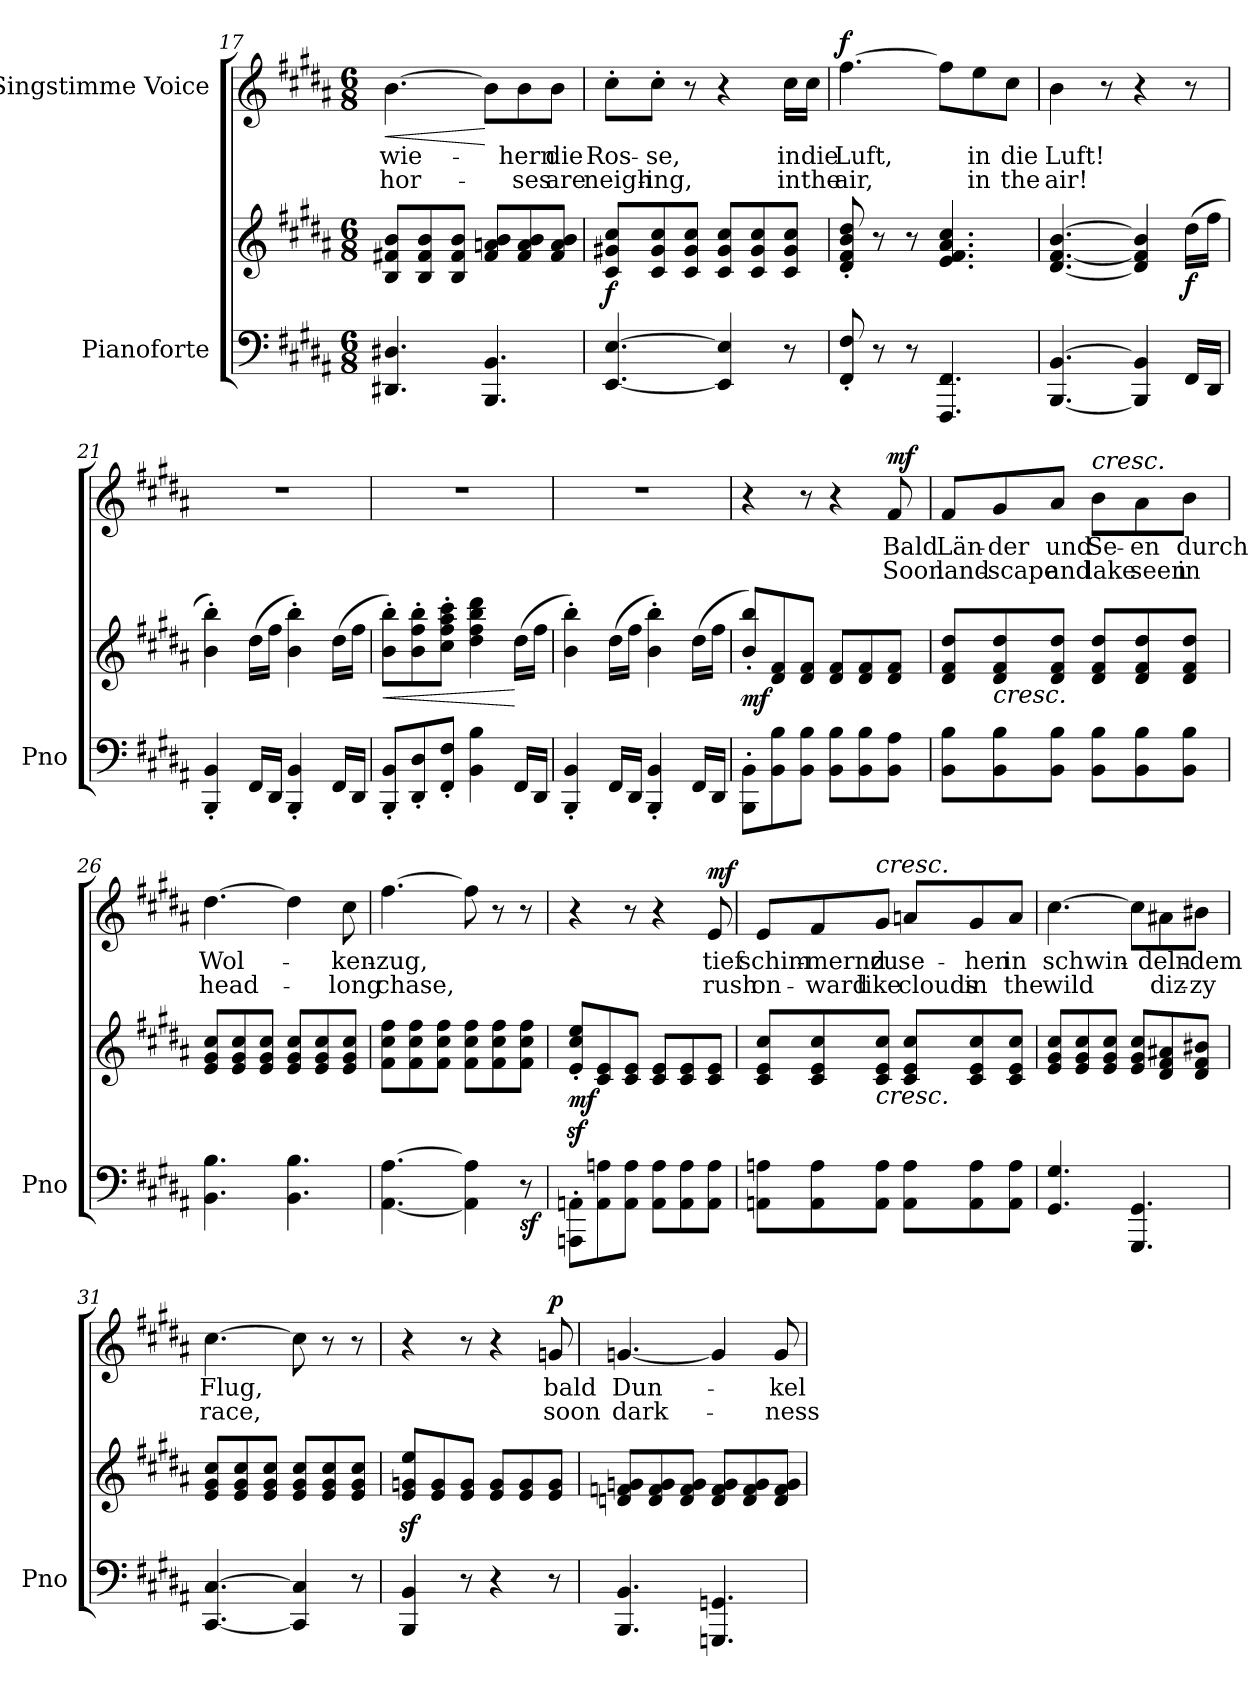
**kern	**kern	**dynam	**kern	**text	**text	**dynam
*part2	*part2	*part2	*part1	*part1	*part1	*part1
*staff3	*staff2	*staff2/3	*staff1	*staff1	*staff1	*staff1
*I"Pianoforte	*	*	*I"Singstimme Voice	*	*	*
*I'Pno	*	*	*	*	*	*
*clefF4	*clefG2	*	*clefG2	*	*	*
*k[f#c#g#d#a#]	*k[f#c#g#d#a#]	*	*k[f#c#g#d#a#]	*	*	*
*M6/8	*M6/8	*	*M6/8	*	*	*
=17	=17	=17	=17	=17	=17	=17
*^	*	*	*	*	*	*
!	!	!	!	!	!	!	!LO:HP:b
4.DD#X/ 4.D#X/	4.ryy	8B/ 8f#X/ 8b/L	.	[4.b\	wie-	hor-	<
.	.	8B/ 8f#/ 8b/	.	.	.	.	.
.	.	8B/ 8f#/ 8b/J	.	.	.	.	.
4.BBB/ 4.BB/	8ryy	8f#/ 8an/ 8b/L	.	8b\L]	.	.	[
.	8ryy	8f#/ 8a/ 8b/	.	8b\	-hern	-ses	.
.	8ryy	8f#/ 8a/ 8b/J	.	8b\J	die	are	.
=18	=18	=18	=18	=18	=18	=18	=18
!	!	!	!LO:DY:b	!	!	!	!
*v	*v	*	*	*	*	*	*
[4.EE/ [4.E/	8c#/ 8g#X/ 8cc#/L	f	8cc#'\L	Ros-	neigh-	.
.	8c#/ 8g#/ 8cc#/	.	8cc#'\J	-se,	-ing,	.
.	8c#/ 8g#/ 8cc#/J	.	8r	.	.	.
4EE/] 4E/]	8c#/ 8g#/ 8cc#/L	.	4r	.	.	.
.	8c#/ 8g#/ 8cc#/	.	.	.	.	.
8r	8c#/ 8g#/ 8cc#/J	.	16cc#\LL	in	in	.
.	.	.	16cc#\JJ	die	the	.
=19	=19	=19	=19	=19	=19	=19
!	!	!	!	!	!	!LO:DY:a
8FF#/' 8F#/'	8d#/' 8f#/' 8b/' 8dd#/'	.	[4.ff#\	Luft,	air,	f
8r	8r	.	.	.	.	.
8r	8r	.	.	.	.	.
4.FFF#/ 4.FF#/	4.e/ 4.f#/ 4.a#/ 4.cc#/	.	8ff#\L]	.	.	.
.	.	.	8ee\	in	in	.
.	.	.	8cc#\J	die	the	.
=20	=20	=20	=20	=20	=20	=20
[4.BBB/ [4.BB/	[4.d#/ [4.f#/ [4.b/	.	4b\	Luft!	air!	.
.	.	.	8r	.	.	.
4BBB/] 4BB/]	4d#/] 4f#/] 4b/]	.	4r	.	.	.
!	!	!LO:DY:b	!	!	!	!
16FF#/LL	(16dd#\LL	f	8r	.	.	.
16DD#/JJ	16ff#\JJ	.	.	.	.	.
=21	=21	=21	=21	=21	=21	=21
4BBB/' 4BB/'	4b\' 4bb\')	.	2.r	.	.	.
16FF#/LL	(16dd#\LL	.	.	.	.	.
16DD#/JJ	16ff#\JJ	.	.	.	.	.
4BBB/' 4BB/'	4b\' 4bb\')	.	.	.	.	.
16FF#/LL	(16dd#\LL	.	.	.	.	.
16DD#/JJ	16ff#\JJ	.	.	.	.	.
=22	=22	=22	=22	=22	=22	=22
!	!	!LO:HP:b	!	!	!	!
8BBB/' 8BB/'L	8b\' 8bb\'L)	<	2.r	.	.	.
8DD#/' 8D#/'	8b\' 8ff#\' 8bb\'	.	.	.	.	.
8FF#/' 8F#/'J	8cc#\' 8ff#\' 8aa#\' 8ccc#\'J	.	.	.	.	.
4BB\ 4B\	4dd#\ 4ff#\ 4bb\ 4ddd#\	.	.	.	.	.
16FF#/LL	(16dd#\LL	[	.	.	.	.
16DD#/JJ	16ff#\JJ	.	.	.	.	.
=23	=23	=23	=23	=23	=23	=23
4BBB/' 4BB/'	4b\' 4bb\')	.	2.r	.	.	.
16FF#/LL	(16dd#\LL	.	.	.	.	.
16DD#/JJ	16ff#\JJ	.	.	.	.	.
4BBB/' 4BB/'	4b\' 4bb\')	.	.	.	.	.
16FF#/LL	(16dd#\LL	.	.	.	.	.
16DD#/JJ	16ff#\JJ	.	.	.	.	.
=24	=24	=24	=24	=24	=24	=24
!	!	!LO:DY:b	!	!	!	!
8BBB\' 8BB\'L	8b/' 8bb/'L)	mf	4r	.	.	.
8BB\ 8B\	8d#/ 8f#/	.	.	.	.	.
8BB\ 8B\J	8d#/ 8f#/J	.	8r	.	.	.
8BB\ 8B\L	8d#/ 8f#/L	.	4r	.	.	.
8BB\ 8B\	8d#/ 8f#/	.	.	.	.	.
!	!	!	!	!	!	!LO:DY:a
8BB\ 8A#\J	8d#/ 8f#/J	.	8f#/	Bald	Soon	mf
=25	=25	=25	=25	=25	=25	=25
8BB\ 8B\L	8d#/ 8f#/ 8dd#/L	.	8f#/L	Län-	land-	.
!	!LO:TX:b:i:t=cresc.	!	!	!	!	!
8BB\ 8B\	8d#/ 8f#/ 8dd#/	.	8g#/	-der	-scape	.
8BB\ 8B\J	8d#/ 8f#/ 8dd#/J	.	8a#/J	und	and	.
!	!	!	!LO:TX:a:i:t=cresc.	!	!	!
8BB\ 8B\L	8d#/ 8f#/ 8dd#/L	.	8b\L	Se-	lake	.
8BB\ 8B\	8d#/ 8f#/ 8dd#/	.	8a#\	-en	seen	.
8BB\ 8B\J	8d#/ 8f#/ 8dd#/J	.	8b\J	durch	in	.
=26	=26	=26	=26	=26	=26	=26
*^	*	*	*	*	*	*
4.BB\ 4.B\	4.ryy	8e/ 8g#/ 8cc#/L	.	[4.dd#\	Wol-	head-	.
.	.	8e/ 8g#/ 8cc#/	.	.	.	.	.
.	.	8e/ 8g#/ 8cc#/J	.	.	.	.	.
4.BB\ 4.B\	4ryy	8e/ 8g#/ 8cc#/L	.	4dd#\]	.	.	.
.	.	8e/ 8g#/ 8cc#/	.	.	.	.	.
.	8ryy	8e/ 8g#/ 8cc#/J	.	8cc#\	-ken-	-long	.
*v	*v	*	*	*	*	*	*
=27	=27	=27	=27	=27	=27	=27
[4.AA#\ [4.A#\	8f#\ 8cc#\ 8ff#\L	.	[4.ff#\	-zug,	chase,	.
.	8f#\ 8cc#\ 8ff#\	.	.	.	.	.
.	8f#\ 8cc#\ 8ff#\J	.	.	.	.	.
4AA#\] 4A#\]	8f#\ 8cc#\ 8ff#\L	.	8ff#\]	.	.	.
.	8f#\ 8cc#\ 8ff#\	.	8r	.	.	.
!	!	!LO:DY:b=2	!	!	!	!
8r	8f#\ 8cc#\ 8ff#\J	sf	8r	.	.	.
=28	=28	=28	=28	=28	=28	=28
!	!	!LO:DY:b	!	!	!	!
8AAAn\' 8AAn\'L	8e/z>' 8cc#/z>' 8ee/z>'L	mf	4r	.	.	.
8AA\ 8An\	8c#/ 8e/	.	.	.	.	.
8AA\ 8A\J	8c#/ 8e/J	.	8r	.	.	.
8AA\ 8A\L	8c#/ 8e/L	.	4r	.	.	.
8AA\ 8A\	8c#/ 8e/	.	.	.	.	.
!	!	!	!	!	!	!LO:DY:a
8AA\ 8A\J	8c#/ 8e/J	.	8e/	tief	rush	mf
=29	=29	=29	=29	=29	=29	=29
8AAn\ 8An\L	8c#/ 8e/ 8cc#/L	.	8e/L	schim-	on-	.
8AA\ 8A\	8c#/ 8e/ 8cc#/	.	8f#/	-mernd	-ward	.
!	!	!	!LO:TX:a:i:t=cresc.	!	!	!
!	!LO:TX:b:i:t=cresc.	!	!	!	!	!
8AA\ 8A\J	8c#/ 8e/ 8cc#/J	.	8g#/J	zu	like	.
8AA\ 8A\L	8c#/ 8e/ 8cc#/L	.	8an/L	se-	clouds	.
8AA\ 8A\	8c#/ 8e/ 8cc#/	.	8g#/	-hen	in	.
8AA\ 8A\J	8c#/ 8e/ 8cc#/J	.	8a/J	in	the	.
=30	=30	=30	=30	=30	=30	=30
4.GG#/ 4.G#/	8e/ 8g#/ 8cc#/L	.	[4.cc#\	schwin-	wild	.
.	8e/ 8g#/ 8cc#/	.	.	.	.	.
.	8e/ 8g#/ 8cc#/J	.	.	.	.	.
4.GGG#/ 4.GG#/	8e/ 8g#/ 8cc#/L	.	8cc#\L]	.	.	.
.	8d#/ 8f#/ 8a#X/	.	8a#X\	-deln-	diz-	.
.	8d#/ 8f#/ 8b#X/J	.	8b#X\J	-dem	-zy	.
=31	=31	=31	=31	=31	=31	=31
[4.CC#/ [4.C#/	8e/ 8g#/ 8cc#/L	.	[4.cc#\	Flug,	race,	.
.	8e/ 8g#/ 8cc#/	.	.	.	.	.
.	8e/ 8g#/ 8cc#/J	.	.	.	.	.
4CC#/] 4C#/]	8e/ 8g#/ 8cc#/L	.	8cc#\]	.	.	.
.	8e/ 8g#/ 8cc#/	.	8r	.	.	.
8r	8e/ 8g#/ 8cc#/J	.	8r	.	.	.
=32	=32	=32	=32	=32	=32	=32
4BBB/ 4BB/	8e/z< 8gn/z< 8ee/z<L	.	4r	.	.	.
.	8e/ 8g/	.	.	.	.	.
8r	8e/ 8g/J	.	8r	.	.	.
4r	8e/ 8g/L	.	4r	.	.	.
.	8e/ 8g/	.	.	.	.	.
!	!	!	!	!	!	!LO:DY:a
8r	8e/ 8g/J	.	8gn/	bald	soon	p
=33	=33	=33	=33	=33	=33	=33
4.BBB/ 4.BB/	8dn/ 8fn/ 8gn/L	.	[4.gn/	Dun-	dark-	.
.	8d/ 8f/ 8g/	.	.	.	.	.
.	8d/ 8f/ 8g/J	.	.	.	.	.
4.GGGn/ 4.GGn/	8d/ 8f/ 8g/L	.	4g/]	.	.	.
.	8d/ 8f/ 8g/	.	.	.	.	.
.	8d/ 8f/ 8g/J	.	8g/	-kel	-ness	.
=	=	=	=	=	=	=
*-	*-	*-	*-	*-	*-	*-
